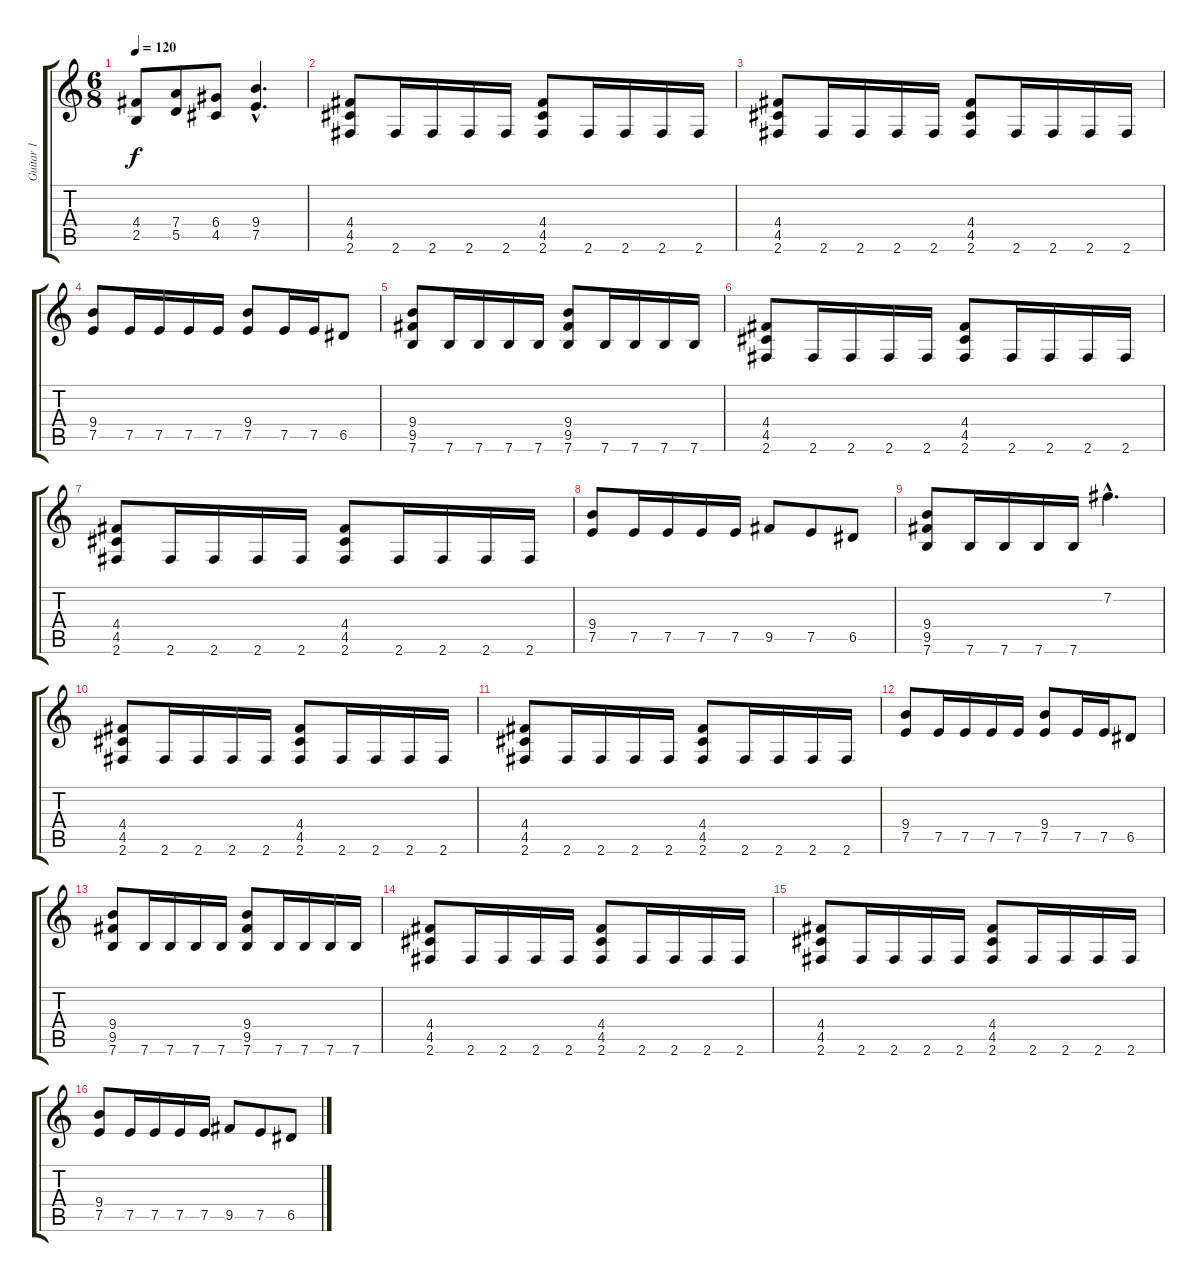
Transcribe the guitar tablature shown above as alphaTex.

\track ("Guitar 1" "Guitar 1") {instrument distortionguitar}
\staff {score tabs}
\tuning (E4 B3 G3 D3 A2 E2) {hide}
\ts (6 8)
\tempo 120
\clef g2
\ks c
(4.4 2.5).8{dy f} (7.4 5.5).8 (6.4 4.5).8 (9.4{hac} 7.5{hac}).4{d} |
(4.4 4.5 2.6).8 2.6.16 2.6.16 2.6.16 2.6.16 (4.4 4.5 2.6).8 2.6.16 2.6.16 2.6.16 2.6.16 |
(4.4 4.5 2.6).8 2.6.16 2.6.16 2.6.16 2.6.16 (4.4 4.5 2.6).8 2.6.16 2.6.16 2.6.16 2.6.16 |
(9.4 7.5).8 7.5.16 7.5.16 7.5.16 7.5.16 (9.4 7.5).8 7.5.16 7.5.16 6.5.8 |
(9.4 9.5 7.6).8 7.6.16 7.6.16 7.6.16 7.6.16 (9.4 9.5 7.6).8 7.6.16 7.6.16 7.6.16 7.6.16 |
(4.4 4.5 2.6).8 2.6.16 2.6.16 2.6.16 2.6.16 (4.4 4.5 2.6).8 2.6.16 2.6.16 2.6.16 2.6.16 |
(4.4 4.5 2.6).8 2.6.16 2.6.16 2.6.16 2.6.16 (4.4 4.5 2.6).8 2.6.16 2.6.16 2.6.16 2.6.16 |
(9.4 7.5).8 7.5.16 7.5.16 7.5.16 7.5.16 9.5.8 7.5.8 6.5.8 |
(9.4 9.5 7.6).8 7.6.16 7.6.16 7.6.16 7.6.16 7.2{hac}.4{d} |
(4.4 4.5 2.6).8 2.6.16 2.6.16 2.6.16 2.6.16 (4.4 4.5 2.6).8 2.6.16 2.6.16 2.6.16 2.6.16 |
(4.4 4.5 2.6).8 2.6.16 2.6.16 2.6.16 2.6.16 (4.4 4.5 2.6).8 2.6.16 2.6.16 2.6.16 2.6.16 |
(9.4 7.5).8 7.5.16 7.5.16 7.5.16 7.5.16 (9.4 7.5).8 7.5.16 7.5.16 6.5.8 |
(9.4 9.5 7.6).8 7.6.16 7.6.16 7.6.16 7.6.16 (9.4 9.5 7.6).8 7.6.16 7.6.16 7.6.16 7.6.16 |
(4.4 4.5 2.6).8 2.6.16 2.6.16 2.6.16 2.6.16 (4.4 4.5 2.6).8 2.6.16 2.6.16 2.6.16 2.6.16 |
(4.4 4.5 2.6).8 2.6.16 2.6.16 2.6.16 2.6.16 (4.4 4.5 2.6).8 2.6.16 2.6.16 2.6.16 2.6.16 |
(9.4 7.5).8 7.5.16 7.5.16 7.5.16 7.5.16 9.5.8 7.5.8 6.5.8
